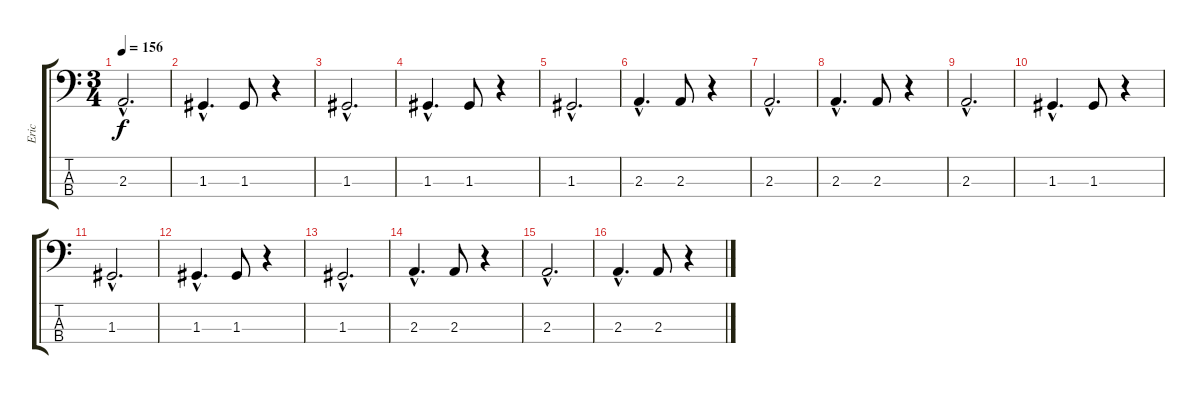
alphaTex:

\track ("Eric" "Eric") {instrument electricbasspick}
\staff {score tabs}
\tuning (F2 C2 G1 C1) {hide}
\ts (3 4)
\tempo 156
\clef f4
\ks c
2.3{hac}.2{d dy f} |
1.3{hac}.4{d} 1.3.8 r.4 |
1.3{hac}.2{d} |
1.3{hac}.4{d} 1.3.8 r.4 |
1.3{hac}.2{d} |
2.3{hac}.4{d} 2.3.8 r.4 |
2.3{hac}.2{d} |
2.3{hac}.4{d} 2.3.8 r.4 |
2.3{hac}.2{d} |
1.3{hac}.4{d} 1.3.8 r.4 |
1.3{hac}.2{d} |
1.3{hac}.4{d} 1.3.8 r.4 |
1.3{hac}.2{d} |
2.3{hac}.4{d} 2.3.8 r.4 |
2.3{hac}.2{d} |
2.3{hac}.4{d} 2.3.8 r.4
